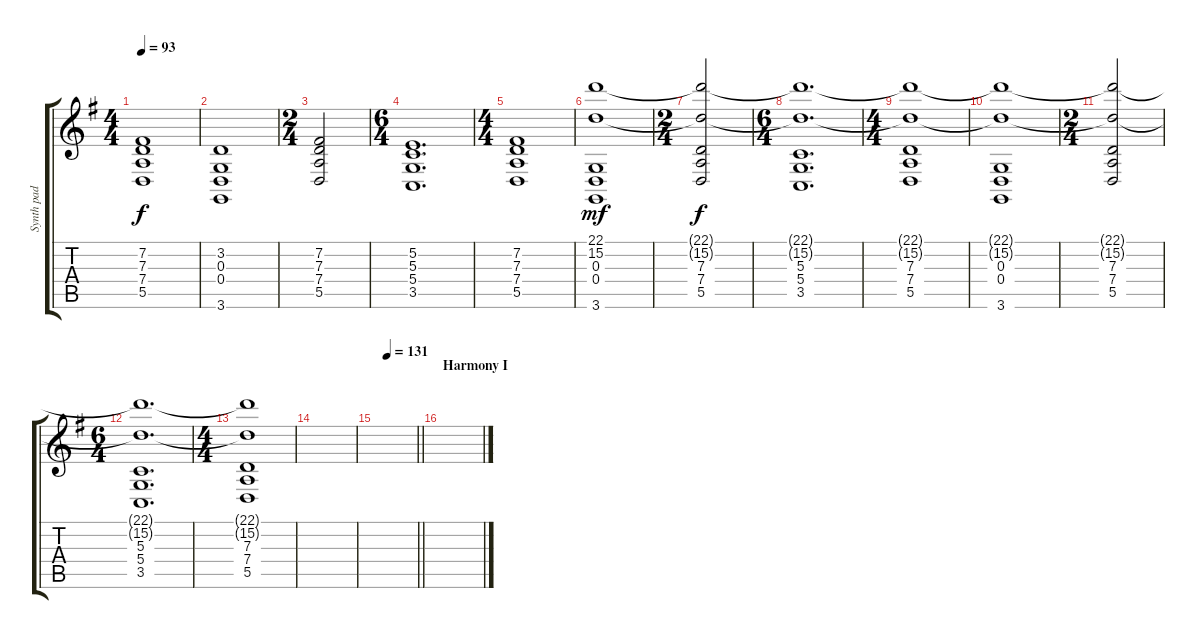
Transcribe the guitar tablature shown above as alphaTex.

\track ("Synth pad" "Synth pad") {instrument pad8sweep}
\staff {score tabs}
\tuning (E4 B3 G3 D3 A2 E2) {hide}
\ts (4 4)
\tempo 93
\clef g2
\ks g
(7.2 7.3 7.4 5.5).1{dy f} |
(3.2 0.3 0.4 3.6).1 |
\ts (2 4)
(7.2 7.3 7.4 5.5).2 |
\ts (6 4)
(5.2 5.3 5.4 3.5).1{d} |
\ts (4 4)
(7.2 7.3 7.4 5.5).1 |
(22.1 15.2 0.3 0.4 3.6).1{dy mf} |
\ts (2 4)
(22.1{t} 15.2{t} 7.3 7.4 5.5).2{dy f} |
\ts (6 4)
(22.1{t} 15.2{t} 5.3 5.4 3.5).1{d} |
\ts (4 4)
(22.1{t} 15.2{t} 7.3 7.4 5.5).1 |
(22.1{t} 15.2{t} 0.3 0.4 3.6).1 |
\ts (2 4)
(22.1{t} 15.2{t} 7.3 7.4 5.5).2 |
\ts (6 4)
(22.1{t} 15.2{t} 5.3 5.4 3.5).1{d} |
\ts (4 4)
(22.1{t} 15.2{t} 7.3 7.4 5.5).1 |
|
\tempo (131 0.28125)
\barLineRight lightlight
|
\section ("" "Harmony I")
